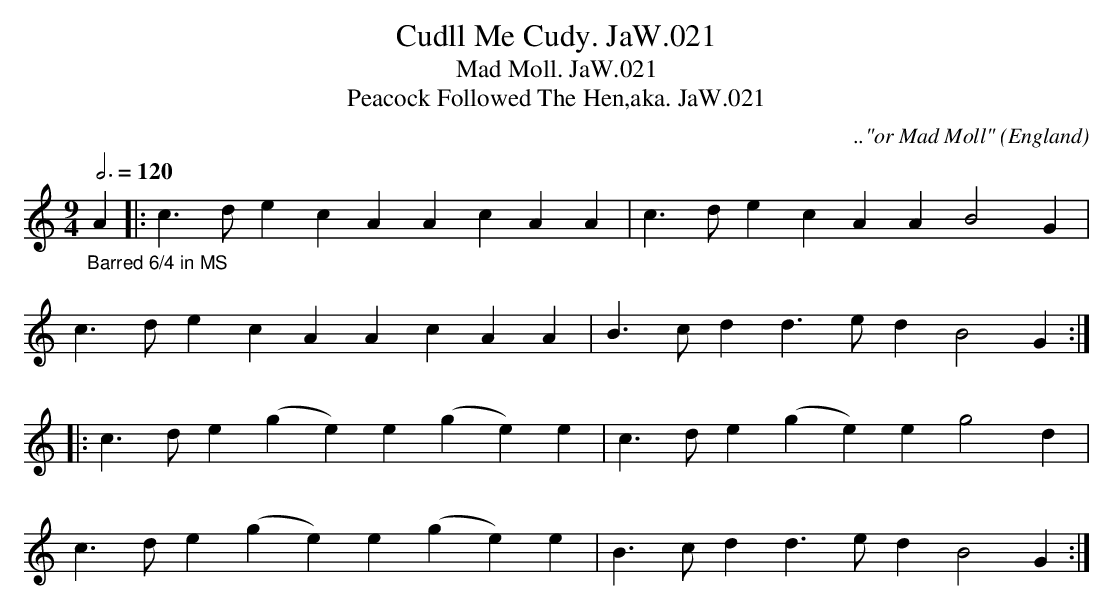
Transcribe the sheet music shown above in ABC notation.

X:1
T:Cudll Me Cudy. JaW.021
T:Mad Moll. JaW.021
T:Peacock Followed The Hen,aka. JaW.021
C:.."or Mad Moll"
L:1/4
M:9/4
O:England
Q:3/4=120
K:C
"_Barred 6/4 in MS"A|:c>decAAcAA|c>decAAB2G|!
c>decAAcAA|B>cdd>edB2G:|!
|:c>de(ge)e(ge)e|c>de(ge)eg2d|!
c>de(ge)e(ge)e|B>cdd>edB2G:|
